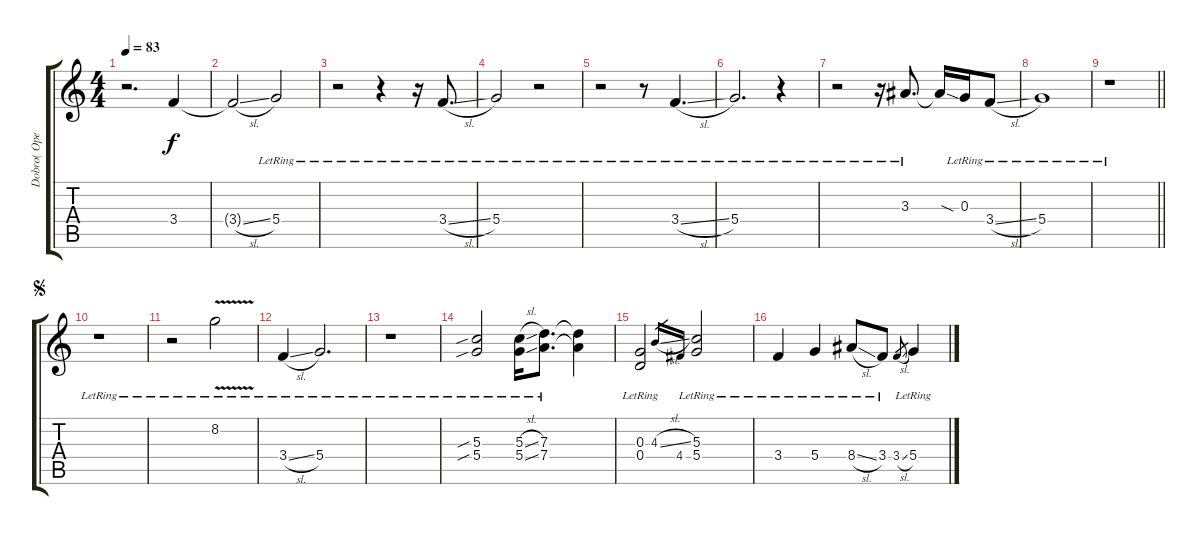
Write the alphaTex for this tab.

\track ("Dobro( Open G Tuning)" "Dobro( Ope") {instrument acousticguitarsteel}
\staff {score tabs}
\tuning (D4 B3 G3 D3 G2 D2) {hide}
\ts (4 4)
\tempo 83
\clef g2
\ks c
r.2{d dy f instrument acousticguitarsteel} 3.4.4 |
3.4{sl t}.2 5.4{lr}.2 |
r.2 r.4 r.16 3.4{sl lr}.8{d} |
5.4{lr}.2 r.2 |
r.2 r.8 3.4{sl lr}.4{d} |
5.4{lr}.2{d} r.4 |
r.2 r.16 3.3{lr}.8{d} 3.3{sod t}.16 0.3{lr}.16 3.4{sl lr}.8 |
5.4{lr}.1 |
\barLineRight lightlight
r.1 |
\jump segno
r.1 |
r.2 8.2{v lr}.2 |
3.4{sl lr}.4 5.4{lr}.2{d} |
r.1 |
(5.3{sib lr} 5.4{sib lr}).2 (5.3{sl lr} 5.4{ss lr}).16 (7.3{lr} 7.4{lr}).8{d} (7.3{t} 7.4{t}).4 |
(0.3{lr} 0.4{lr}).2 4.3{sl}.16{gr} 4.4.16{gr} (5.3{lr} 5.4{lr}).2 |
3.4{lr}.4 5.4{lr}.4 8.4{sl lr}.8 3.4{lr}.8 3.4{sl}.8{gr} 5.4{lr}.4
